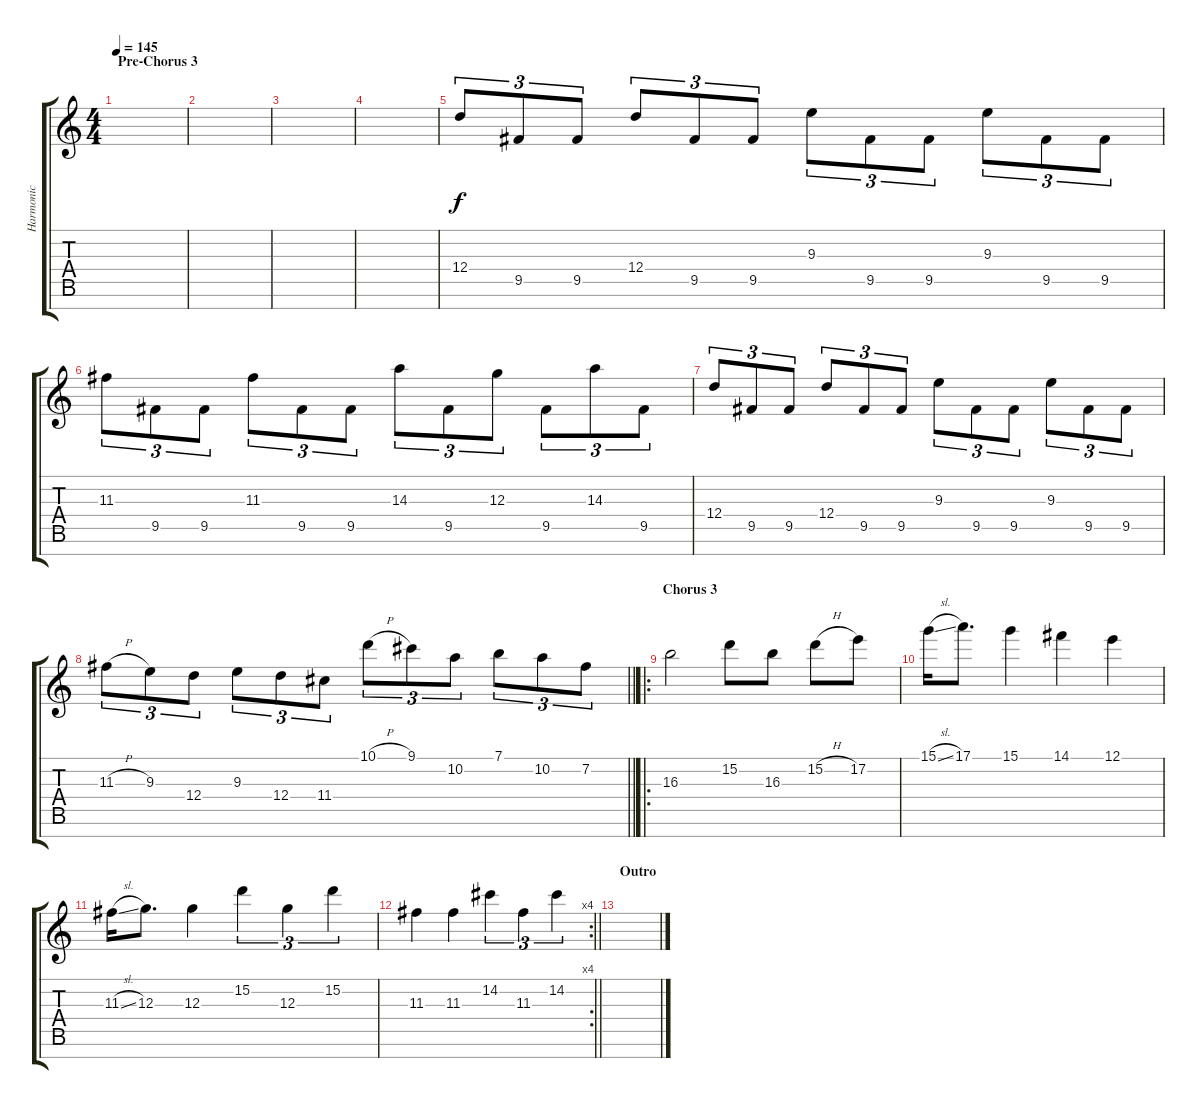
\track ("Harmonic" "Harmonic") {instrument distortionguitar}
\staff {score tabs}
\tuning (E4 B3 G3 D3 A2 E2 B1) {hide}
\ts (4 4)
\section ("" "Pre-Chorus 3")
\tempo 145
\clef g2
\ks c
|
|
|
|
12.4.8{tu (3 2)} 9.5.8{tu (3 2)} 9.5.8{tu (3 2)} 12.4.8{tu (3 2)} 9.5.8{tu (3 2)} 9.5.8{tu (3 2)} 9.3.8{tu (3 2)} 9.5.8{tu (3 2)} 9.5.8{tu (3 2)} 9.3.8{tu (3 2)} 9.5.8{tu (3 2)} 9.5.8{tu (3 2)} |
11.3.8{tu (3 2)} 9.5.8{tu (3 2)} 9.5.8{tu (3 2)} 11.3.8{tu (3 2)} 9.5.8{tu (3 2)} 9.5.8{tu (3 2)} 14.3.8{tu (3 2)} 9.5.8{tu (3 2)} 12.3.8{tu (3 2)} 9.5.8{tu (3 2)} 14.3.8{tu (3 2)} 9.5.8{tu (3 2)} |
12.4.8{tu (3 2)} 9.5.8{tu (3 2)} 9.5.8{tu (3 2)} 12.4.8{tu (3 2)} 9.5.8{tu (3 2)} 9.5.8{tu (3 2)} 9.3.8{tu (3 2)} 9.5.8{tu (3 2)} 9.5.8{tu (3 2)} 9.3.8{tu (3 2)} 9.5.8{tu (3 2)} 9.5.8{tu (3 2)} |
\barLineRight lightlight
11.3{h}.8{tu (3 2)} 9.3.8{tu (3 2)} 12.4.8{tu (3 2)} 9.3.8{tu (3 2)} 12.4.8{tu (3 2)} 11.4.8{tu (3 2)} 10.1{h}.8{tu (3 2)} 9.1.8{tu (3 2)} 10.2.8{tu (3 2)} 7.1.8{tu (3 2)} 10.2.8{tu (3 2)} 7.2.8{tu (3 2)} |
\ro
\section ("" "Chorus 3")
16.3.2 15.2.8 16.3.8 15.2{h}.8 17.2.8 |
15.1{sl}.16 17.1.8{d} 15.1.4 14.1.4 12.1.4 |
11.3{sl}.16 12.3.8{d} 12.3.4 15.2.4{tu (3 2)} 12.3.4{tu (3 2)} 15.2.4{tu (3 2)} |
\rc 4
\barLineRight lightlight
11.3.4 11.3.4 14.2.4{tu (3 2)} 11.3.4{tu (3 2)} 14.2.4{tu (3 2)} |
\section ("" "Outro")
